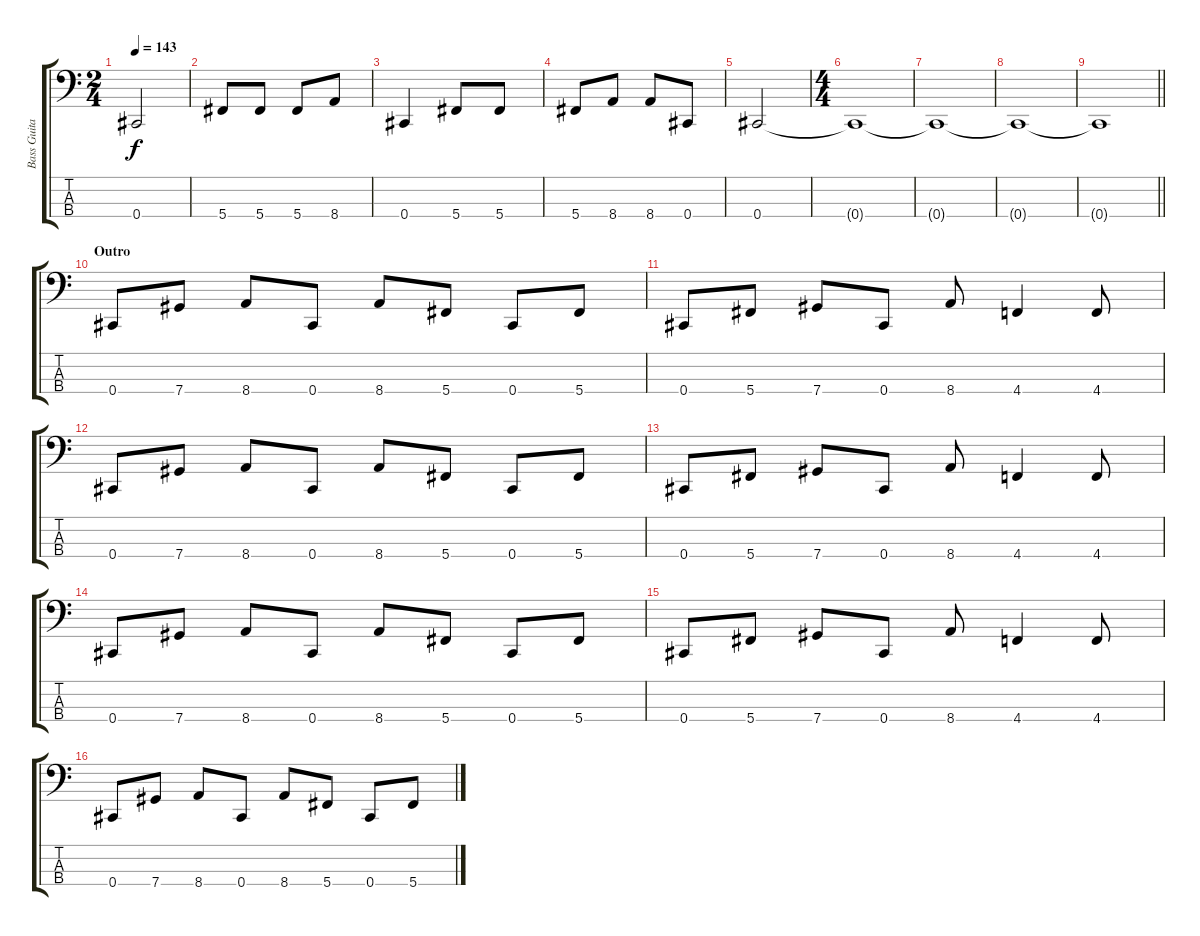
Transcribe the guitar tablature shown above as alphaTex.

\track ("Bass Guitar" "Bass Guita") {instrument electricbassfinger}
\staff {score tabs}
\tuning (Gb2 Db2 Ab1 Db1) {hide}
\ts (2 4)
\tempo 143
\clef f4
\ks c
0.4.2{dy f} |
5.4.8 5.4.8 5.4.8 8.4.8 |
0.4.4 5.4.8 5.4.8 |
5.4.8 8.4.8 8.4.8 0.4.8 |
0.4.2 |
\ts (4 4)
0.4{t}.1 |
0.4{t}.1 |
0.4{t}.1 |
\barLineRight lightlight
0.4{t}.1 |
\section ("" "Outro")
0.4.8 7.4.8 8.4.8 0.4.8 8.4.8 5.4.8 0.4.8 5.4.8 |
0.4.8 5.4.8 7.4.8 0.4.8 8.4.8 4.4.4 4.4.8 |
0.4.8 7.4.8 8.4.8 0.4.8 8.4.8 5.4.8 0.4.8 5.4.8 |
0.4.8 5.4.8 7.4.8 0.4.8 8.4.8 4.4.4 4.4.8 |
0.4.8 7.4.8 8.4.8 0.4.8 8.4.8 5.4.8 0.4.8 5.4.8 |
0.4.8 5.4.8 7.4.8 0.4.8 8.4.8 4.4.4 4.4.8 |
0.4.8 7.4.8 8.4.8 0.4.8 8.4.8 5.4.8 0.4.8 5.4.8
